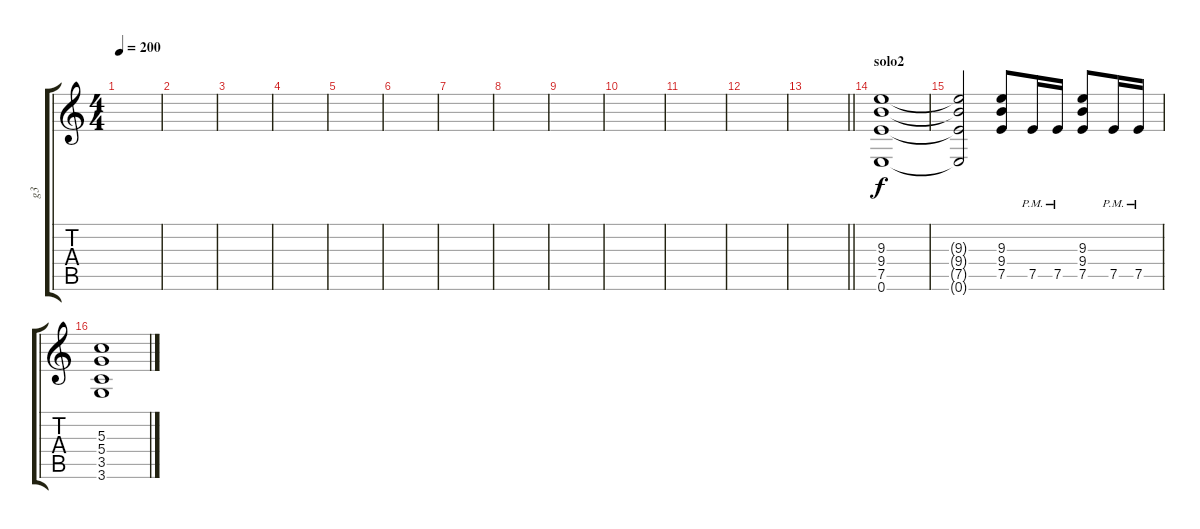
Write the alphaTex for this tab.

\track ("g3" "g3") {instrument distortionguitar}
\staff {score tabs}
\tuning (E4 B3 G3 D3 A2 E2) {hide}
\ts (4 4)
\tempo 200
\clef g2
\ks c
|
|
|
|
|
|
|
|
|
|
|
|
\barLineRight lightlight
|
\section ("" "solo2")
(9.3 9.4 7.5 0.6).1{instrument acousticguitarsteel} |
(9.3{t} 9.4{t} 7.5{t} 0.6{t}).2 (9.3 9.4 7.5).8 7.5{pm}.16 7.5{pm}.16 (9.3 9.4 7.5).8 7.5{pm}.16 7.5{pm}.16 |
(5.3 5.4 3.5 3.6).1
